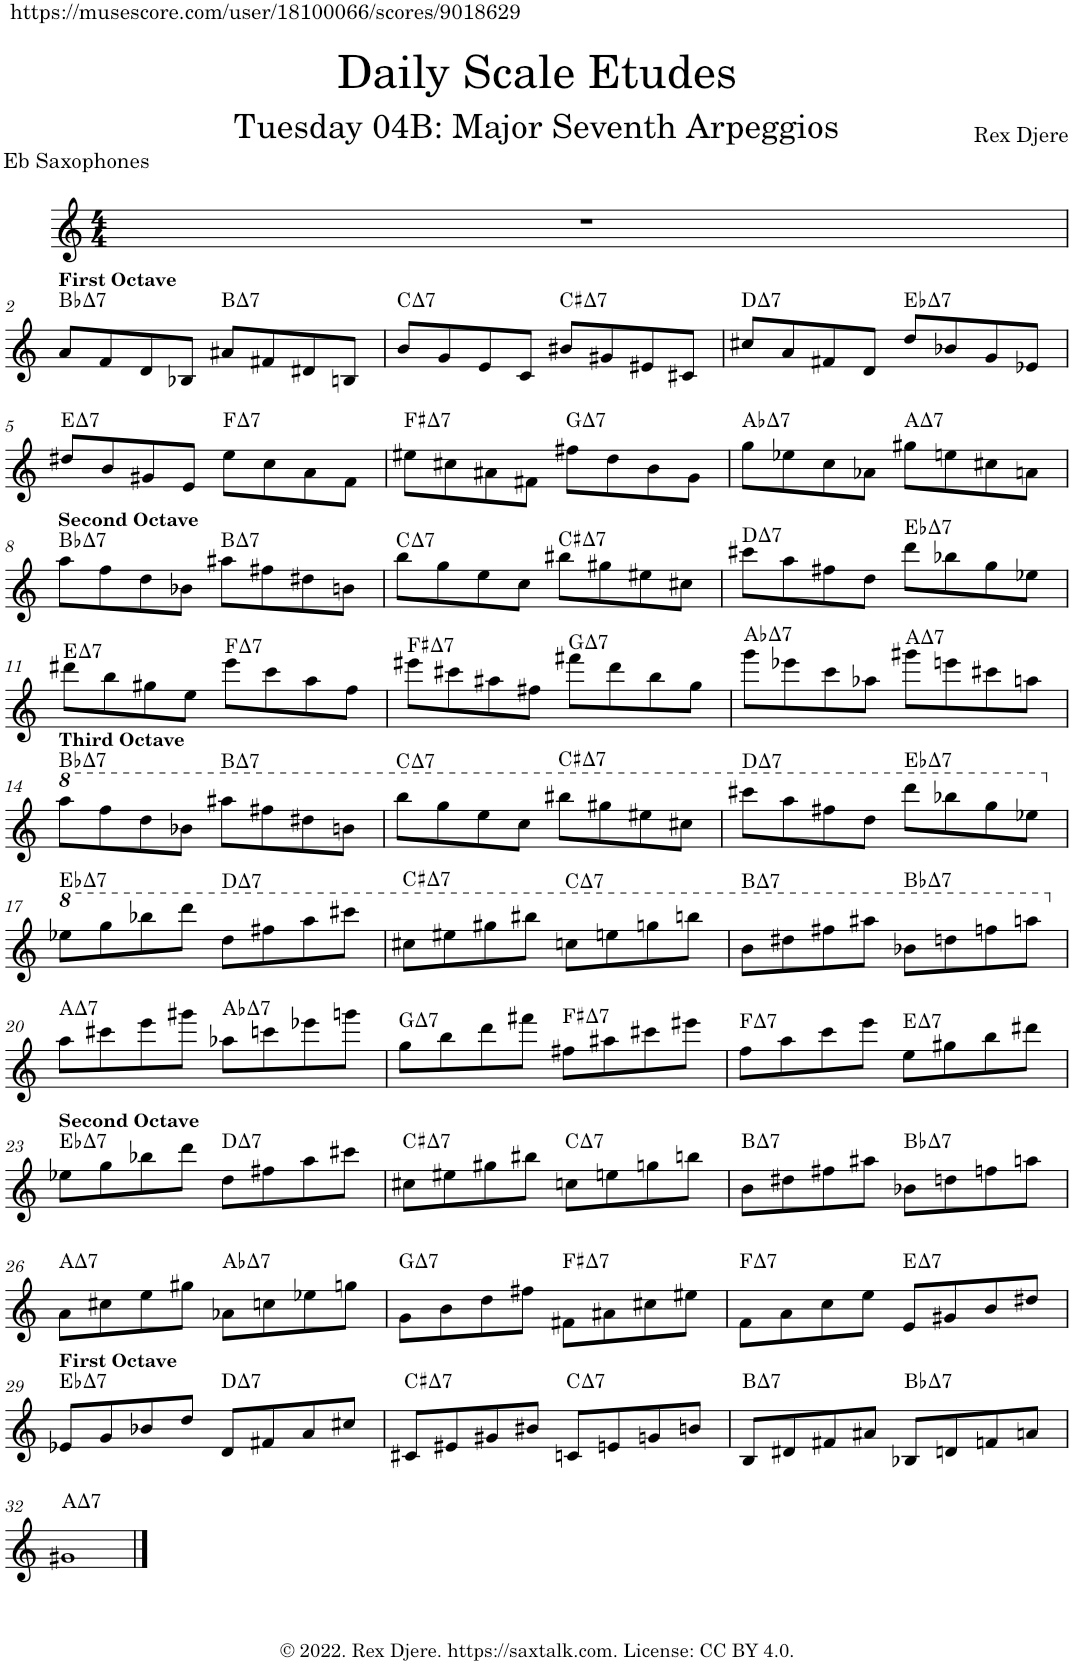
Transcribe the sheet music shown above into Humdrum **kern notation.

**kern	**harte
*part1	*part1
*staff1	*
*I"Alto Saxophone	*
*I'A. Sax.	*
*clefG2	*
*Trd5c9	*
*k[]	*
*M4/4	*
=1	=1
1r	.
!!LO:LB:g=z
=2	=2
!LO:TX:a:B:t=First Octave	!LO:H:kt=7
8a/L	Bb:maj7
8f/	.
8d/	.
8B-X/J	.
!	!LO:H:kt=7
8a#X/L	B:maj7
8f#X/	.
8d#X/	.
8Bn/J	.
=3	=3
!	!LO:H:kt=7
8b/L	C:maj7
8g/	.
8e/	.
8c/J	.
!	!LO:H:kt=7
8b#X/L	C#:maj7
8g#X/	.
8e#X/	.
8c#X/J	.
=4	=4
!	!LO:H:kt=7
8cc#X/L	D:maj7
8a/	.
8f#X/	.
8d/J	.
!	!LO:H:kt=7
8dd/L	Eb:maj7
8b-X/	.
8g/	.
8e-X/J	.
!!LO:LB:g=z
=5	=5
!	!LO:H:kt=7
8dd#X/L	E:maj7
8b/	.
8g#X/	.
8e/J	.
!	!LO:H:kt=7
8ee\L	F:maj7
8cc\	.
8a\	.
8f\J	.
=6	=6
!	!LO:H:kt=7
8ee#X\L	F#:maj7
8cc#X\	.
8a#X\	.
8f#X\J	.
!	!LO:H:kt=7
8ff#X\L	G:maj7
8dd\	.
8b\	.
8g\J	.
=7	=7
!	!LO:H:kt=7
8gg\L	Ab:maj7
8ee-X\	.
8cc\	.
8a-X\J	.
!	!LO:H:kt=7
8gg#X\L	A:maj7
8een\	.
8cc#X\	.
8an\J	.
!!LO:LB:g=z
=8	=8
!LO:TX:a:B:t=Second Octave	!LO:H:kt=7
8aa\L	Bb:maj7
8ff\	.
8dd\	.
8b-X\J	.
!	!LO:H:kt=7
8aa#X\L	B:maj7
8ff#X\	.
8dd#X\	.
8bn\J	.
=9	=9
!	!LO:H:kt=7
8bb\L	C:maj7
8gg\	.
8ee\	.
8cc\J	.
!	!LO:H:kt=7
8bb#X\L	C#:maj7
8gg#X\	.
8ee#X\	.
8cc#X\J	.
=10	=10
!	!LO:H:kt=7
8ccc#X\L	D:maj7
8aa\	.
8ff#X\	.
8dd\J	.
!	!LO:H:kt=7
8ddd\L	Eb:maj7
8bb-X\	.
8gg\	.
8ee-X\J	.
!!LO:LB:g=z
=11	=11
!	!LO:H:kt=7
8ddd#X\L	E:maj7
8bb\	.
8gg#X\	.
8ee\J	.
!	!LO:H:kt=7
8eee\L	F:maj7
8ccc\	.
8aa\	.
8ff\J	.
=12	=12
!	!LO:H:kt=7
8eee#X\L	F#:maj7
8ccc#X\	.
8aa#X\	.
8ff#X\J	.
!	!LO:H:kt=7
8fff#X\L	G:maj7
8ddd\	.
8bb\	.
8gg\J	.
=13	=13
!	!LO:H:kt=7
8ggg\L	Ab:maj7
8eee-X\	.
8ccc\	.
8aa-X\J	.
!	!LO:H:kt=7
8ggg#X\L	A:maj7
8eeen\	.
8ccc#X\	.
8aan\J	.
!!LO:LB:g=z
=14	=14
*8va	*
!LO:TX:a:B:t=Third Octave	!LO:H:kt=7
8aaa\L	Bb:maj7
8fff\	.
8ddd\	.
8bb-X\J	.
!	!LO:H:kt=7
8aaa#X\L	B:maj7
8fff#X\	.
8ddd#X\	.
8bbn\J	.
=15	=15
!	!LO:H:kt=7
8bbb\L	C:maj7
8ggg\	.
8eee\	.
8ccc\J	.
!	!LO:H:kt=7
8bbb#X\L	C#:maj7
8ggg#X\	.
8eee#X\	.
8ccc#X\J	.
=16	=16
!	!LO:H:kt=7
8cccc#X\L	D:maj7
8aaa\	.
8fff#X\	.
8ddd\J	.
!	!LO:H:kt=7
8dddd\L	Eb:maj7
8bbb-X\	.
8ggg\	.
8eee-X\J	.
!!LO:LB:g=z
=17	=17
*X8va	*
*8va	*
!	!LO:H:kt=7
8eee-X\L	Eb:maj7
8ggg\	.
8bbb-X\	.
8dddd\J	.
!	!LO:H:kt=7
8ddd\L	D:maj7
8fff#X\	.
8aaa\	.
8cccc#X\J	.
=18	=18
!	!LO:H:kt=7
8ccc#X\L	C#:maj7
8eee#X\	.
8ggg#X\	.
8bbb#X\J	.
!	!LO:H:kt=7
8cccn\L	C:maj7
8eeen\	.
8gggn\	.
8bbbn\J	.
=19	=19
!	!LO:H:kt=7
8bb\L	B:maj7
8ddd#X\	.
8fff#X\	.
8aaa#X\J	.
!	!LO:H:kt=7
8bb-X\L	Bb:maj7
8dddn\	.
8fffn\	.
8aaan\J	.
!!LO:LB:g=z
=20	=20
*X8va	*
!	!LO:H:kt=7
8aa\L	A:maj7
8ccc#X\	.
8eee\	.
8ggg#X\J	.
!	!LO:H:kt=7
8aa-X\L	Ab:maj7
8cccn\	.
8eee-X\	.
8gggn\J	.
=21	=21
!	!LO:H:kt=7
8gg\L	G:maj7
8bb\	.
8ddd\	.
8fff#X\J	.
!	!LO:H:kt=7
8ff#X\L	F#:maj7
8aa#X\	.
8ccc#X\	.
8eee#X\J	.
=22	=22
!	!LO:H:kt=7
8ff\L	F:maj7
8aa\	.
8ccc\	.
8eee\J	.
!	!LO:H:kt=7
8ee\L	E:maj7
8gg#X\	.
8bb\	.
8ddd#X\J	.
!!LO:LB:g=z
=23	=23
!LO:TX:a:B:t=Second Octave	!LO:H:kt=7
8ee-X\L	Eb:maj7
8gg\	.
8bb-X\	.
8ddd\J	.
!	!LO:H:kt=7
8dd\L	D:maj7
8ff#X\	.
8aa\	.
8ccc#X\J	.
=24	=24
!	!LO:H:kt=7
8cc#X\L	C#:maj7
8ee#X\	.
8gg#X\	.
8bb#X\J	.
!	!LO:H:kt=7
8ccn\L	C:maj7
8een\	.
8ggn\	.
8bbn\J	.
=25	=25
!	!LO:H:kt=7
8b\L	B:maj7
8dd#X\	.
8ff#X\	.
8aa#X\J	.
!	!LO:H:kt=7
8b-X\L	Bb:maj7
8ddn\	.
8ffn\	.
8aan\J	.
!!LO:LB:g=z
=26	=26
!	!LO:H:kt=7
8a\L	A:maj7
8cc#X\	.
8ee\	.
8gg#X\J	.
!	!LO:H:kt=7
8a-X\L	Ab:maj7
8ccn\	.
8ee-X\	.
8ggn\J	.
=27	=27
!	!LO:H:kt=7
8g\L	G:maj7
8b\	.
8dd\	.
8ff#X\J	.
!	!LO:H:kt=7
8f#X\L	F#:maj7
8a#X\	.
8cc#X\	.
8ee#X\J	.
=28	=28
!	!LO:H:kt=7
8f\L	F:maj7
8a\	.
8cc\	.
8ee\J	.
!	!LO:H:kt=7
8e/L	E:maj7
8g#X/	.
8b/	.
8dd#X/J	.
!!LO:LB:g=z
=29	=29
!LO:TX:a:B:t=First Octave	!LO:H:kt=7
8e-X/L	Eb:maj7
8g/	.
8b-X/	.
8dd/J	.
!	!LO:H:kt=7
8d/L	D:maj7
8f#X/	.
8a/	.
8cc#X/J	.
=30	=30
!	!LO:H:kt=7
8c#X/L	C#:maj7
8e#X/	.
8g#X/	.
8b#X/J	.
!	!LO:H:kt=7
8cn/L	C:maj7
8en/	.
8gn/	.
8bn/J	.
=31	=31
!	!LO:H:kt=7
8B/L	B:maj7
8d#X/	.
8f#X/	.
8a#X/J	.
!	!LO:H:kt=7
8B-X/L	Bb:maj7
8dn/	.
8fn/	.
8an/J	.
!!LO:LB:g=z
=32	=32
!	!LO:H:kt=7
1g#X	A:maj7
==	==
*-	*-
